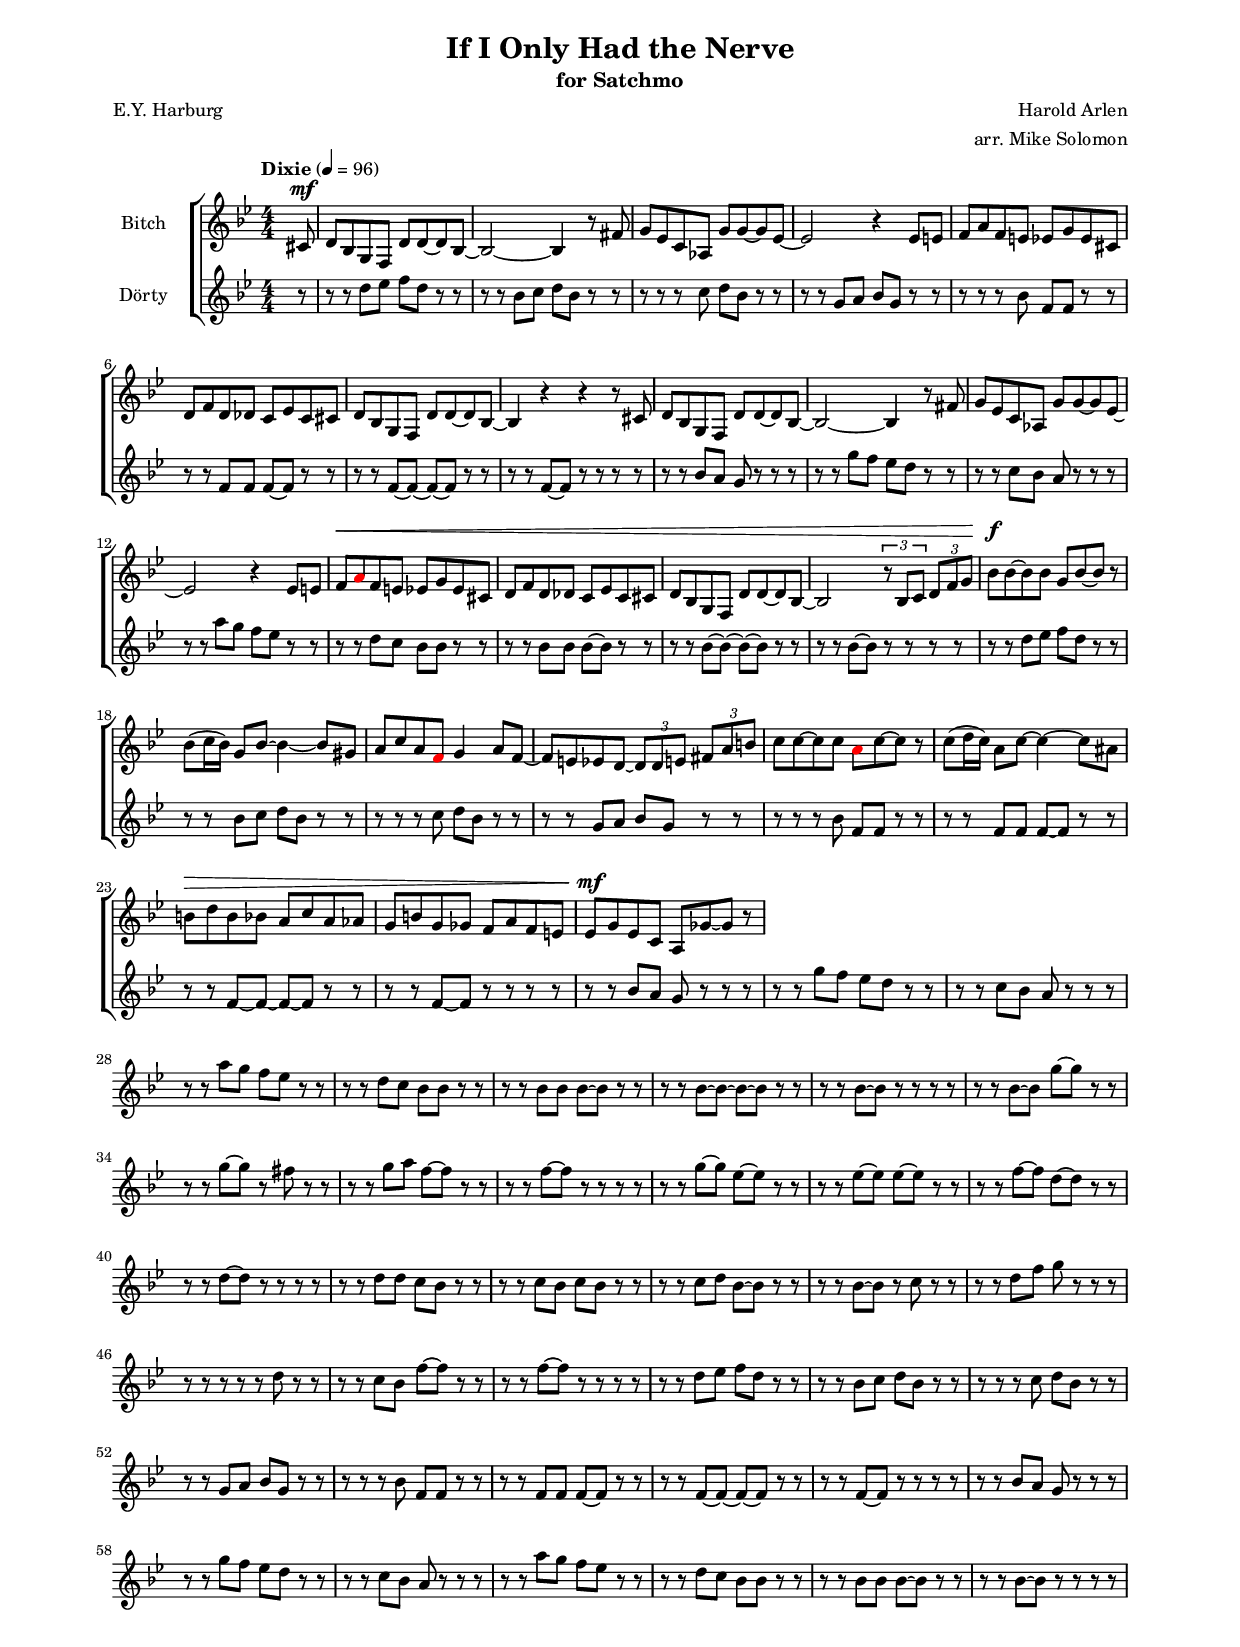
\version "2.19.0"
\include "defs-devel.ly"

marD = \markup \null
elsD = \markup \null
mikD = \markup \null
rynZ = \markup \null
desD = \markup \null

#(set-global-staff-size 15.87)
autoBeamInstruction = \autoBeamOn

solo = \markup \italic "solo"
psolo = \markup \italic "(solo)"
skat = \markup \italic "sit skat"
shoot = \markup \italic "SYT"

\header {
  title = "If I Only Had the Nerve"
  subtitle = "for Satchmo"
  %title = "Somewhere Over the Rainbow"
  composer = "Harold Arlen"
  poet = "E.Y. Harburg"
  arranger = "arr. Mike Solomon"
  %arranger = "arr. (anon)"
}
\paper {
  #(define fonts
    (set-global-fonts
    #:music "lilyjazz"
    #:brace "lilyjazz"
    #:roman "LilyJAZZText"
    #:sans "LilyJAZZChord"
    #:factor (/ staff-height pt 20)
  ))
  ragged-right = ##f
  left-margin = 0.75\in
  right-margin = 0.75\in
  top-margin = 0.5\in
  bottom-margin = 0.6\in
  ragged-last-bottom = ##f
  %max-systems-per-page = #2
  %oddHeaderMarkup = "FIRST FULL DRAFT 20.10.14 4:44"
  %evenHeaderMarkup = "FIRST FULL DRAFT 20.10.14 4:44"
}


#(ly:set-option 'point-and-click #f)

#(set-global-staff-size 15.87)

railroad =  {
  \once \override BreathingSign.text = \markup \musicglyph #"scripts.caesura.straight"
  \breathe
}
myred = \once \override NoteHead #'color = #red

php = \once \override Hairpin.stencil = #(parenthesize-callback ly:hairpin::print)

\paper {
  footnote-separator-markup = \markup { \column { " "\override #`(span-factor . 1/5) { \draw-hline } }}
  footnote-padding = 1\mm
  top-system-spacing = #'((basic-distance . 1) (minimum-distance . 0) (padding . 1) (stretchability . 40))
  bottom-system-spacing = #'((basic-distance . 1) (minimum-distance . 0) (padding . 1) (stretchability . 50))
  ragged-right = ##f
}

prefatoryMatter = {
  \key bes \major
  \autoBeamInstruction
  \time 4/4
}

scorePrefatoryMatter = {
  \prefatoryMatter
  \partial 8
}

midiPrefatoryMatter = {
  \prefatoryMatter
  \partial 8
}

theme = \relative c {
  cis8-\tag #'first \mf |
  d8 bes8 g8 f8 d'8 d8 ~ d8 bes8 ~ |
  bes2 ~ bes4 r8 fis'8 |
  g8 ees8 c8 aes8 g'8 g8 ~ g8 ees8 ~ |
  ees2 r4 ees8 e8 |
  f8-\tag #'second \< \tag #'second { \rred } a8 f8 e8 ees8 g8 ees8 cis8 |
  d8 f8 d8 des8 c8 ees8 c8 cis8 |
  d8 bes8 g8 f8 d'8 d8 ~ d8 bes8 ~ |
  \tag #'first { bes4 }
  \tag #'second { bes2 }
}

marks = {
  \tempo "Dixie" 4=96
  \time 4/4
  \partial 8 s8
  \repeat unfold 25 { s1 }
}

soprano = \transpose c c {
  \transpose c c' \removeWithTag #'second \theme
  r4 r4 r8
  \transpose c c' \removeWithTag #'first \theme
  \relative c' {
    \times 2/3 { r8 bes c } \times 2/3 { d f g } |
    bes8\f bes8 ~ bes8 bes8 g8 bes8 ~ bes8 r8 |
    bes8 ( c16 bes ) g8 bes8 ~ bes4 ~ bes8 gis8 |
    a8 c8 a8 \rred f8 g4 a8 f8 ~ |
    f8 e8 ees8 d8 ~ \times 2/3 { d d e } \times 2/3 { fis a b } |
    c8 c8 ~ c8 c8 \rred a8 c8 ~ c8 r8 |
    c8 ( d16 c ) a8 c8 ~ c4 ~ c8 ais8 |
    b8\> d8 b8 bes8 a8 c8 a8 aes8 |
    g8 b8 g8 ges8 f8 a8 f8 e8 |
    ees8\mf g8 ees8 c8 a8 ges'8 ~ ges8 r8 |
  }
}

sopranoWords = \lyricmode {
}

test = {
  r8 r8 r8 d''8 ees''8 f''8 d''8 r8 r8 r8 r8 bes'8 c''8 d''8 bes'8 r8 r8 r8 r8 r8 c''8 d''8 bes'8 r8 r8 r8 r8 g'8 a'8 bes'8 g'8 r8 r8 r8 r8 r8 bes'8 f'8 f'8 r8 r8 r8 r8 f'8 f'8 f'8 ~ f'8 r8 r8 r8 r8 f'8 ~ f'8 ~ f'8 ~ f'8 r8 r8 r8 r8 f'8 ~ f'8 r8 r8 r8 r8 r8 r8 bes'8 a'8 g'8 r8 r8 r8 r8 r8 g''8 f''8 ees''8 d''8 r8 r8 r8 r8 c''8 bes'8 a'8 r8 r8 r8 r8 r8 a''8 g''8 f''8 ees''8 r8 r8 r8 r8 d''8 c''8 bes'8 bes'8 r8 r8 r8 r8 bes'8 bes'8 bes'8 ~ bes'8 r8 r8 r8 r8 bes'8 ~ bes'8 ~ bes'8 ~ bes'8 r8 r8 r8 r8 bes'8 ~ bes'8 r8 r8 r8 r8 r8 r8 d''8 ees''8 f''8 d''8 r8 r8 r8 r8 bes'8 c''8 d''8 bes'8 r8 r8 r8 r8 r8 c''8 d''8 bes'8 r8 r8 r8 r8 g'8 a'8 bes'8 g'8 r8 r8 r8 r8 r8 bes'8 f'8 f'8 r8 r8 r8 r8 f'8 f'8 f'8 ~ f'8 r8 r8 r8 r8 f'8 ~ f'8 ~ f'8 ~ f'8 r8 r8 r8 r8 f'8 ~ f'8 r8 r8 r8 r8 r8 r8 bes'8 a'8 g'8 r8 r8 r8 r8 r8 g''8 f''8 ees''8 d''8 r8 r8 r8 r8 c''8 bes'8 a'8 r8 r8 r8 r8 r8 a''8 g''8 f''8 ees''8 r8 r8 r8 r8 d''8 c''8 bes'8 bes'8 r8 r8 r8 r8 bes'8 bes'8 bes'8 ~ bes'8 r8 r8 r8 r8 bes'8 ~ bes'8 ~ bes'8 ~ bes'8 r8 r8 r8 r8 bes'8 ~ bes'8 r8 r8 r8 r8 r8 r8 bes'8 ~ bes'8 g''8 ~ g''8 r8 r8 r8 r8 g''8 ~ g''8 r8 fis''8 r8 r8 r8 r8 g''8 a''8 f''8 ~ f''8 r8 r8 r8 r8 f''8 ~ f''8 r8 r8 r8 r8 r8 r8 g''8 ~ g''8 ees''8 ~ ees''8 r8 r8 r8 r8 ees''8 ~ ees''8 ees''8 ~ ees''8 r8 r8 r8 r8 f''8 ~ f''8 d''8 ~ d''8 r8 r8 r8 r8 d''8 ~ d''8 r8 r8 r8 r8 r8 r8 d''8 d''8 c''8 bes'8 r8 r8 r8 r8 c''8 bes'8 c''8 bes'8 r8 r8 r8 r8 c''8 d''8 bes'8 ~ bes'8 r8 r8 r8 r8 bes'8 ~ bes'8 r8 c''8 r8 r8 r8 r8 d''8 f''8 g''8 r8 r8 r8 r8 r8 r8 r8 r8 d''8 r8 r8 r8 r8 c''8 bes'8 f''8 ~ f''8 r8 r8 r8 r8 f''8 ~ f''8 r8 r8 r8 r8 r8 r8 d''8 ees''8 f''8 d''8 r8 r8 r8 r8 bes'8 c''8 d''8 bes'8 r8 r8 r8 r8 r8 c''8 d''8 bes'8 r8 r8 r8 r8 g'8 a'8 bes'8 g'8 r8 r8 r8 r8 r8 bes'8 f'8 f'8 r8 r8 r8 r8 f'8 f'8 f'8 ~ f'8 r8 r8 r8 r8 f'8 ~ f'8 ~ f'8 ~ f'8 r8 r8 r8 r8 f'8 ~ f'8 r8 r8 r8 r8 r8 r8 bes'8 a'8 g'8 r8 r8 r8 r8 r8 g''8 f''8 ees''8 d''8 r8 r8 r8 r8 c''8 bes'8 a'8 r8 r8 r8 r8 r8 a''8 g''8 f''8 ees''8 r8 r8 r8 r8 d''8 c''8 bes'8 bes'8 r8 r8 r8 r8 bes'8 bes'8 bes'8 ~ bes'8 r8 r8 r8 r8 bes'8 ~ bes'8 r8 r8 r8 r8
}


\score {
  \new ChoirStaff <<
    \new Staff \with { instrumentName = #"Bitch" %shortInstrumentName = #"M."
} <<
      \new Voice = "soprano" { << { \numericTimeSignature
	\scorePrefatoryMatter
        \soprano
      } {
	\scorePrefatoryMatter
        \marks
      } >> }
      \new Lyrics \lyricsto "soprano" {
        \sopranoWords
      }
    >>
    \new Staff \with { instrumentName = #"Dörty" %shortInstrumentName = #"E."
} <<
      \new Voice = "mezzo" { \numericTimeSignature
	\scorePrefatoryMatter
        \test
      }
    >>
  >>
  \layout {
    \context {
      \Voice
      \override TextScript #'layer = #6
      \override NoteHead #'layer = #7
      \override Glissando #'breakable = ##t
      \override TupletNumber #'breakable = ##t
      \override TupletBracket #'breakable = ##t
      \override DynamicLineSpanner.direction = #UP
      \remove "Forbid_line_break_engraver"
    }
    \context {
      \Staff
      %\consists "Metronome_mark_engraver"
      \override TimeSignature #'style = #'numbered
      \override StaffSymbol #'layer = #4
      \override TimeSignature #'layer = #3
      \override TimeSignature #'whiteout = ##t
    }
    \context {
      \Lyrics
      %\override LyricText #'whiteout = ##t
      \override LyricText #'layer = #6
    }
    \context {
      \Score
      %\remove "Metronome_mark_engraver"
      \override NonMusicalPaperColumn #'allow-loose-spacing = ##f
    }
  }
}
